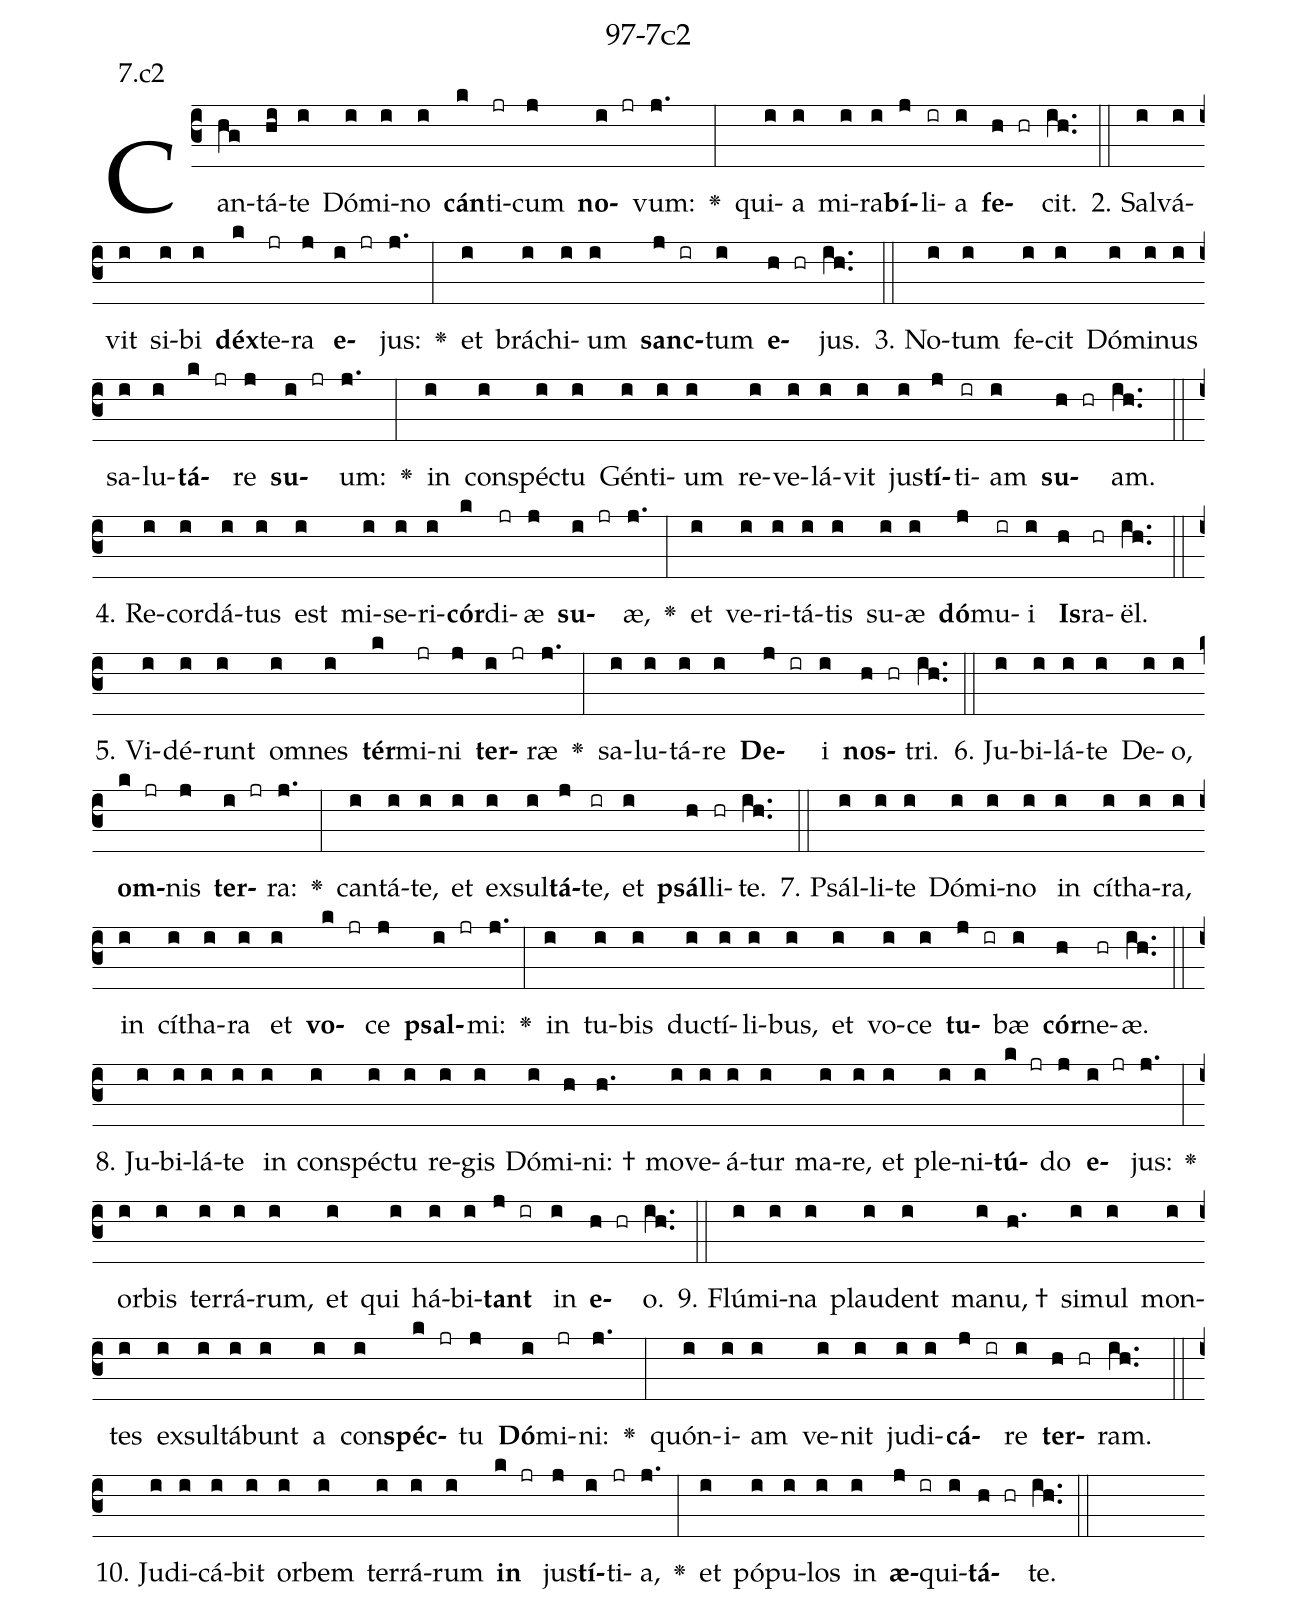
name: 97-7c2;
annotation: 7.c2;
%%
(c3)Can(hg)tá(hi)te(i) Dó(i)mi(i)no(i) <b>cán</b>(k)ti(jr)cum(j) <b>no</b>(i jr)vum:(j.) <v>\greheightstar</v>(:) qui(i)a(i) mi(i)ra(i)<b>bí</b>(j)li(ir)a(i) <b>fe</b>(h hr)cit.(ih..) (::)
2. Sal(i)vá(i)vit(i) si(i)bi(i) <b>déx</b>(k)te(jr)ra(j) <b>e</b>(i jr)jus:(j.) <v>\greheightstar</v>(:) et(i) brá(i)chi(i)um(i) <b>sanc</b>(j ir)tum(i) <b>e</b>(h hr)jus.(ih..) (::)
3. No(i)tum(i) fe(i)cit(i) Dó(i)mi(i)nus(i) sa(i)lu(i)<b>tá</b>(k jr)re(j) <b>su</b>(i jr)um:(j.) <v>\greheightstar</v>(:) in(i) con(i)spéc(i)tu(i) Gén(i)ti(i)um(i) re(i)ve(i)lá(i)vit(i) jus(i)<b>tí</b>(j)ti(ir)am(i) <b>su</b>(h hr)am.(ih..) (::)
4. Re(i)cor(i)dá(i)tus(i) est(i) mi(i)se(i)ri(i)<b>cór</b>(k)di(jr)æ(j) <b>su</b>(i jr)æ,(j.) <v>\greheightstar</v>(:) et(i) ve(i)ri(i)tá(i)tis(i) su(i)æ(i) <b>dó</b>(j)mu(ir)i(i) <b>Is</b>(h)ra(hr)ël.(ih..) (::)
5. Vi(i)dé(i)runt(i) om(i)nes(i) <b>tér</b>(k)mi(jr)ni(j) <b>ter</b>(i jr)ræ(j.) <v>\greheightstar</v>(:) sa(i)lu(i)tá(i)re(i) <b>De</b>(j ir)i(i) <b>nos</b>(h hr)tri.(ih..) (::)
6. Ju(i)bi(i)lá(i)te(i) De(i)o,(i) <b>om</b>(k jr)nis(j) <b>ter</b>(i jr)ra:(j.) <v>\greheightstar</v>(:) can(i)tá(i)te,(i) et(i) ex(i)sul(i)<b>tá</b>(j)te,(ir) et(i) <b>psál</b>(h)li(hr)te.(ih..) (::)
7. Psál(i)li(i)te(i) Dó(i)mi(i)no(i) in(i) cí(i)tha(i)ra,(i) in(i) cí(i)tha(i)ra(i) et(i) <b>vo</b>(k jr)ce(j) <b>psal</b>(i jr)mi:(j.) <v>\greheightstar</v>(:) in(i) tu(i)bis(i) duc(i)tí(i)li(i)bus,(i) et(i) vo(i)ce(i) <b>tu</b>(j ir)bæ(i) <b>cór</b>(h)ne(hr)æ.(ih..) (::)
8. Ju(i)bi(i)lá(i)te(i) in(i) con(i)spéc(i)tu(i) re(i)gis(i) Dó(i)mi(h)ni: †(h.) mo(i)ve(i)á(i)tur(i) ma(i)re,(i) et(i) ple(i)ni(i)<b>tú</b>(k jr)do(j) <b>e</b>(i jr)jus:(j.) <v>\greheightstar</v>(:) or(i)bis(i) ter(i)rá(i)rum,(i) et(i) qui(i) há(i)bi(i)<b>tant</b>(j ir) in(i) <b>e</b>(h hr)o.(ih..) (::)
9. Flú(i)mi(i)na(i) plau(i)dent(i) ma(i)nu, †(h.) si(i)mul(i) mon(i)tes(i) ex(i)sul(i)tá(i)bunt(i) a(i) con(i)<b>spéc</b>(k jr)tu(j) <b>Dó</b>(i)mi(jr)ni:(j.) <v>\greheightstar</v>(:) quón(i)i(i)am(i) ve(i)nit(i) ju(i)di(i)<b>cá</b>(j ir)re(i) <b>ter</b>(h hr)ram.(ih..) (::)
10. Ju(i)di(i)cá(i)bit(i) or(i)bem(i) ter(i)rá(i)rum(i) <b>in</b>(k jr) jus(j)<b>tí</b>(i)ti(jr)a,(j.) <v>\greheightstar</v>(:) et(i) pó(i)pu(i)los(i) in(i) <b>æ</b>(j ir)qui(i)<b>tá</b>(h hr)te.(ih..) (::)
